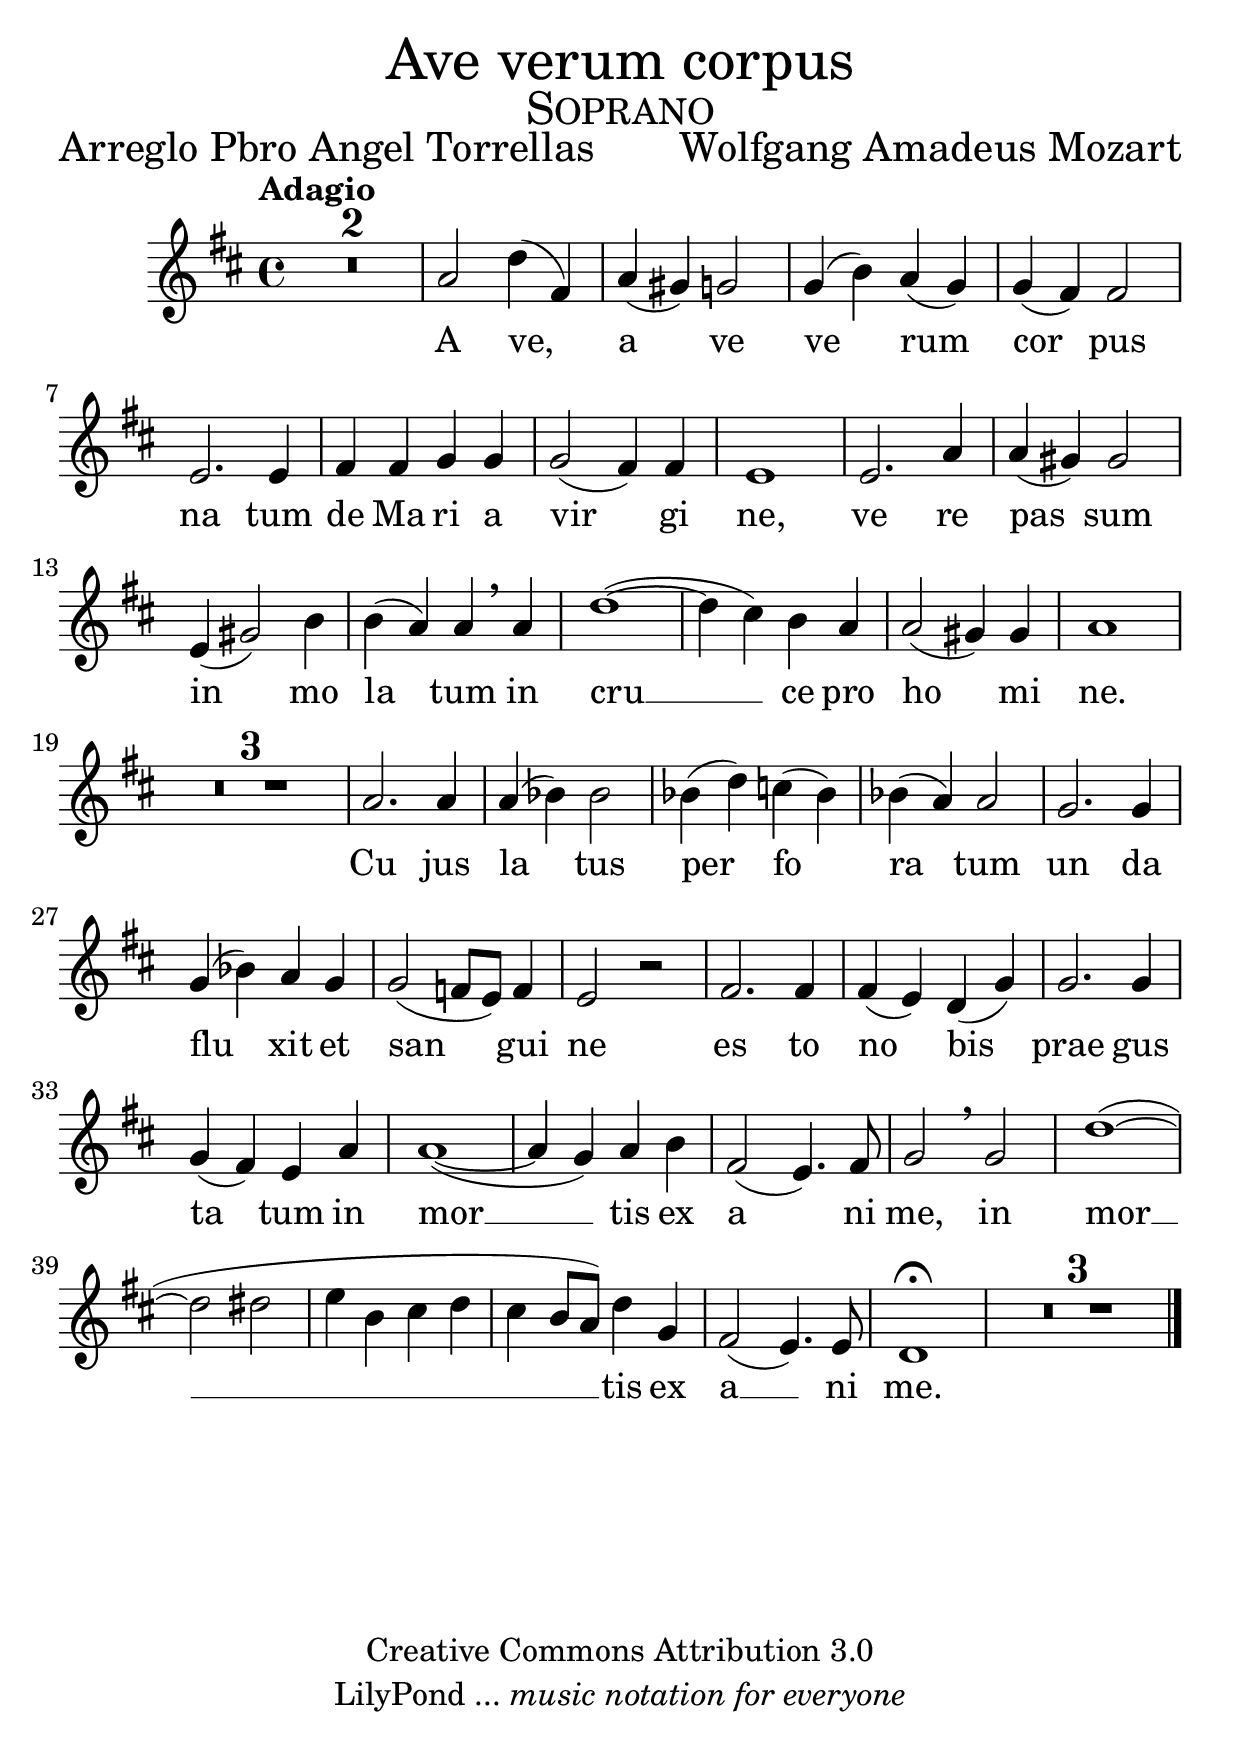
% ****************************************************************
%	Ave verum corpus - Soprano
%	by serach.sam@
% ****************************************************************
\language "espanol"
\version "2.19.32"

% --- Includes
\include "soprano.ily"

% --- Tamaño del pentagrama
#(set-global-staff-size 28)

% --- Parametro globales
global = { \tempo "Adagio" \key re \major \time 4/4 s1*46 \bar "|." }

% --- Cabecera
\markup { \fill-line { \center-column { \fontsize #5 "Ave verum corpus" \fontsize #3 \smallCaps "Soprano" } } }
\markup { \fill-line { \center-column { \fontsize #2 "Arreglo Pbro Angel Torrellas" } \center-column { \fontsize #2 "Wolfgang Amadeus Mozart" } } }
\header {
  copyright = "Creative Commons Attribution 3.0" 
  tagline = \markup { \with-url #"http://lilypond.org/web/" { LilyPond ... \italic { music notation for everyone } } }
  breakbefore = ##t
}

% --- Partitura
\score {
  <<
    \new Staff { <<
      \set Staff.midiInstrument = #"piano"
      \new Voice = "soprano" <<
        \global
        \soprano_music
      >>
      \new Lyrics \lyricsto "soprano" \soprano_letra
    >>}
  >>
  \midi {}
  \layout {}
}

% --- Pagina
\paper {
  #( set-default-paper-size "letter" )
}